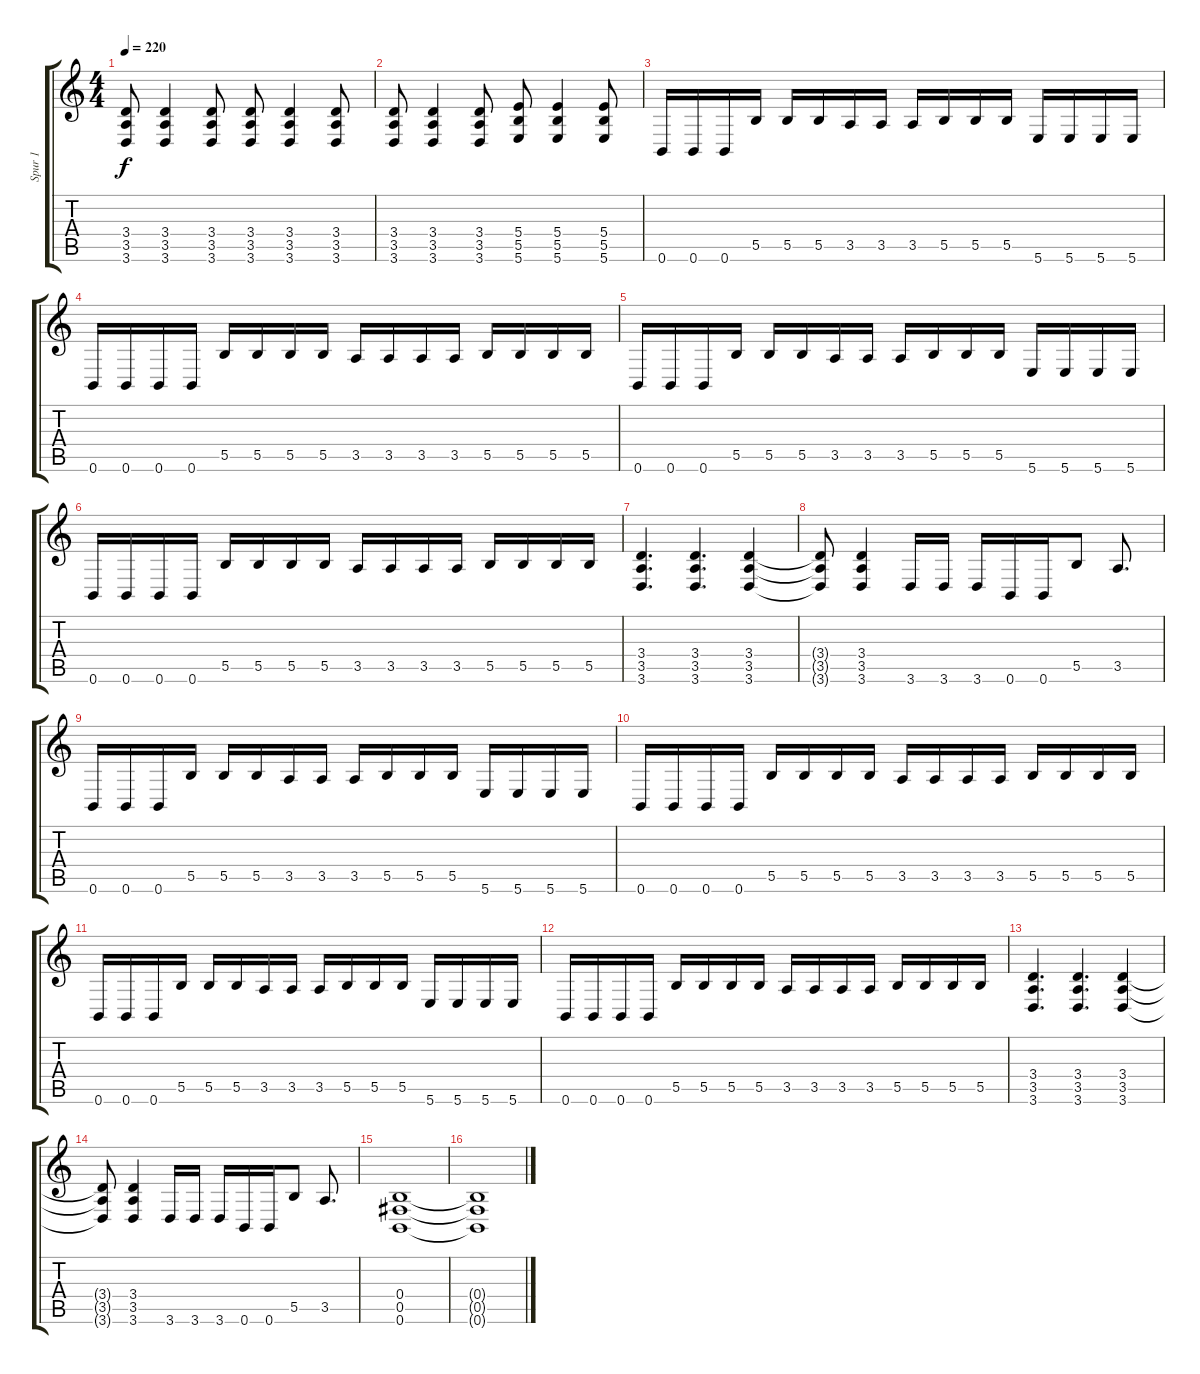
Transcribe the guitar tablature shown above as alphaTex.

\track ("Spur 1" "Spur 1") {instrument distortionguitar}
\staff {score tabs}
\tuning (Db4 Ab3 E3 B2 Gb2 B1) {hide}
\ts (4 4)
\tempo 220
\clef g2
\ks c
(3.4 3.5 3.6).8{dy f} (3.4 3.5 3.6).4 (3.4 3.5 3.6).8 (3.4 3.5 3.6).8 (3.4 3.5 3.6).4 (3.4 3.5 3.6).8 |
(3.4 3.5 3.6).8 (3.4 3.5 3.6).4 (3.4 3.5 3.6).8 (5.4 5.5 5.6).8 (5.4 5.5 5.6).4 (5.4 5.5 5.6).8 |
0.6.16 0.6.16 0.6.16 5.5.16 5.5.16 5.5.16 3.5.16 3.5.16 3.5.16 5.5.16 5.5.16 5.5.16 5.6.16 5.6.16 5.6.16 5.6.16 |
0.6.16 0.6.16 0.6.16 0.6.16 5.5.16 5.5.16 5.5.16 5.5.16 3.5.16 3.5.16 3.5.16 3.5.16 5.5.16 5.5.16 5.5.16 5.5.16 |
0.6.16 0.6.16 0.6.16 5.5.16 5.5.16 5.5.16 3.5.16 3.5.16 3.5.16 5.5.16 5.5.16 5.5.16 5.6.16 5.6.16 5.6.16 5.6.16 |
0.6.16 0.6.16 0.6.16 0.6.16 5.5.16 5.5.16 5.5.16 5.5.16 3.5.16 3.5.16 3.5.16 3.5.16 5.5.16 5.5.16 5.5.16 5.5.16 |
(3.4 3.5 3.6).4{d} (3.4 3.5 3.6).4{d} (3.4 3.5 3.6).4 |
(3.4{t} 3.5{t} 3.6{t}).8 (3.4 3.5 3.6).4 3.6.16 3.6.16 3.6.16 0.6.16 0.6.16 5.5.8 3.5.8{d} |
0.6.16 0.6.16 0.6.16 5.5.16 5.5.16 5.5.16 3.5.16 3.5.16 3.5.16 5.5.16 5.5.16 5.5.16 5.6.16 5.6.16 5.6.16 5.6.16 |
0.6.16 0.6.16 0.6.16 0.6.16 5.5.16 5.5.16 5.5.16 5.5.16 3.5.16 3.5.16 3.5.16 3.5.16 5.5.16 5.5.16 5.5.16 5.5.16 |
0.6.16 0.6.16 0.6.16 5.5.16 5.5.16 5.5.16 3.5.16 3.5.16 3.5.16 5.5.16 5.5.16 5.5.16 5.6.16 5.6.16 5.6.16 5.6.16 |
0.6.16 0.6.16 0.6.16 0.6.16 5.5.16 5.5.16 5.5.16 5.5.16 3.5.16 3.5.16 3.5.16 3.5.16 5.5.16 5.5.16 5.5.16 5.5.16 |
(3.4 3.5 3.6).4{d} (3.4 3.5 3.6).4{d} (3.4 3.5 3.6).4 |
(3.4{t} 3.5{t} 3.6{t}).8 (3.4 3.5 3.6).4 3.6.16 3.6.16 3.6.16 0.6.16 0.6.16 5.5.8 3.5.8{d} |
(0.4 0.5 0.6).1 |
(0.4{t} 0.5{t} 0.6{t}).1
